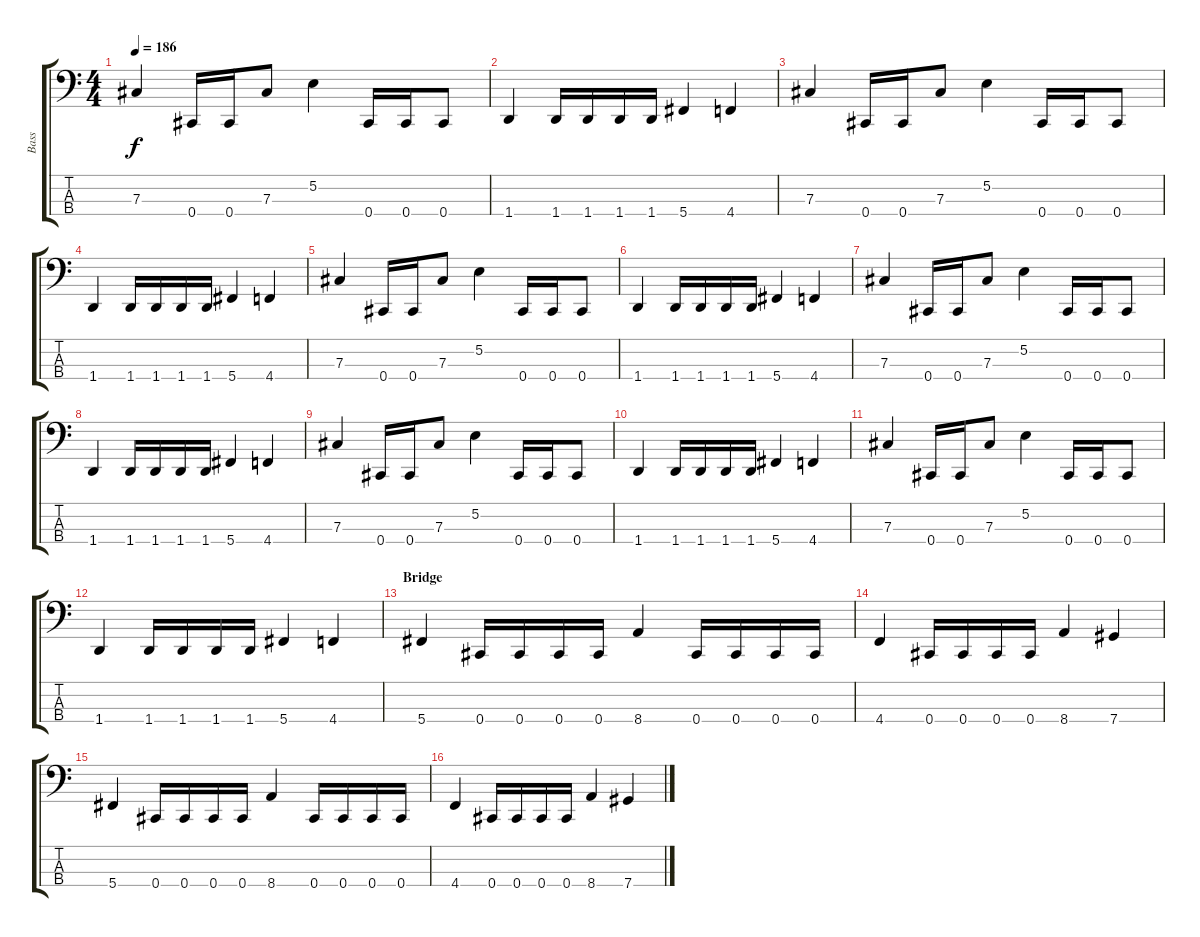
\track ("Bass" "Bass") {instrument electricbasspick}
\staff {score tabs}
\tuning (E2 B1 Gb1 Db1) {hide}
\ts (4 4)
\tempo 186
\clef f4
\ks c
7.3.4{dy f} 0.4.16 0.4.16 7.3.8 5.2.4 0.4.16 0.4.16 0.4.8 |
1.4.4 1.4.16 1.4.16 1.4.16 1.4.16 5.4.4 4.4.4 |
7.3.4 0.4.16 0.4.16 7.3.8 5.2.4 0.4.16 0.4.16 0.4.8 |
1.4.4 1.4.16 1.4.16 1.4.16 1.4.16 5.4.4 4.4.4 |
7.3.4 0.4.16 0.4.16 7.3.8 5.2.4 0.4.16 0.4.16 0.4.8 |
1.4.4 1.4.16 1.4.16 1.4.16 1.4.16 5.4.4 4.4.4 |
7.3.4 0.4.16 0.4.16 7.3.8 5.2.4 0.4.16 0.4.16 0.4.8 |
1.4.4 1.4.16 1.4.16 1.4.16 1.4.16 5.4.4 4.4.4 |
7.3.4 0.4.16 0.4.16 7.3.8 5.2.4 0.4.16 0.4.16 0.4.8 |
1.4.4 1.4.16 1.4.16 1.4.16 1.4.16 5.4.4 4.4.4 |
7.3.4 0.4.16 0.4.16 7.3.8 5.2.4 0.4.16 0.4.16 0.4.8 |
1.4.4 1.4.16 1.4.16 1.4.16 1.4.16 5.4.4 4.4.4 |
\section ("" "Bridge")
5.4.4 0.4.16 0.4.16 0.4.16 0.4.16 8.4.4 0.4.16 0.4.16 0.4.16 0.4.16 |
4.4.4 0.4.16 0.4.16 0.4.16 0.4.16 8.4.4 7.4.4 |
5.4.4 0.4.16 0.4.16 0.4.16 0.4.16 8.4.4 0.4.16 0.4.16 0.4.16 0.4.16 |
4.4.4 0.4.16 0.4.16 0.4.16 0.4.16 8.4.4 7.4.4
